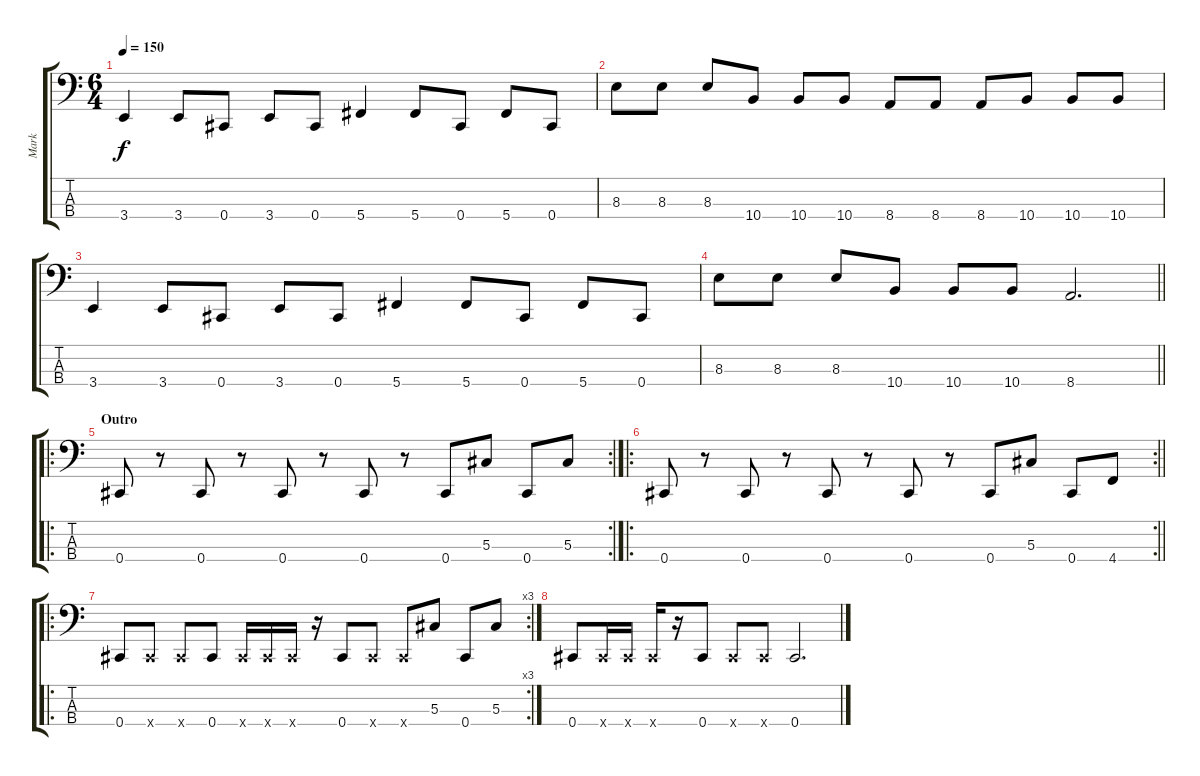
\track ("Mark" "Mark") {instrument electricbassfinger}
\staff {score tabs}
\tuning (Gb2 Db2 Ab1 Db1) {hide}
\ts (6 4)
\tempo 150
\clef f4
\ks c
3.4.4{dy f} 3.4.8 0.4.8 3.4.8 0.4.8 5.4.4 5.4.8 0.4.8 5.4.8 0.4.8 |
8.3.8 8.3.8 8.3.8 10.4.8 10.4.8 10.4.8 8.4.8 8.4.8 8.4.8 10.4.8 10.4.8 10.4.8 |
3.4.4 3.4.8 0.4.8 3.4.8 0.4.8 5.4.4 5.4.8 0.4.8 5.4.8 0.4.8 |
\barLineRight lightlight
8.3.8 8.3.8 8.3.8 10.4.8 10.4.8 10.4.8 8.4.2{d} |
\ro
\rc 2
\section ("" "Outro")
0.4.8 r.8 0.4.8 r.8 0.4.8 r.8 0.4.8 r.8 0.4.8 5.3.8 0.4.8 5.3.8 |
\ro
\rc 2
\barLineRight lightlight
0.4.8 r.8 0.4.8 r.8 0.4.8 r.8 0.4.8 r.8 0.4.8 5.3.8 0.4.8 4.4.8 |
\ro
\rc 3
0.4.8 0.4{x}.8 0.4{x}.8 0.4.8 0.4{x}.16 0.4{x}.16 0.4{x}.16 r.16 0.4.8 0.4{x}.8 0.4{x}.8 5.3.8 0.4.8 5.3.8 |
0.4.8 0.4{x}.16 0.4{x}.16 0.4{x}.16 r.16 0.4.8 0.4{x}.8 0.4{x}.8 0.4.2{d}
